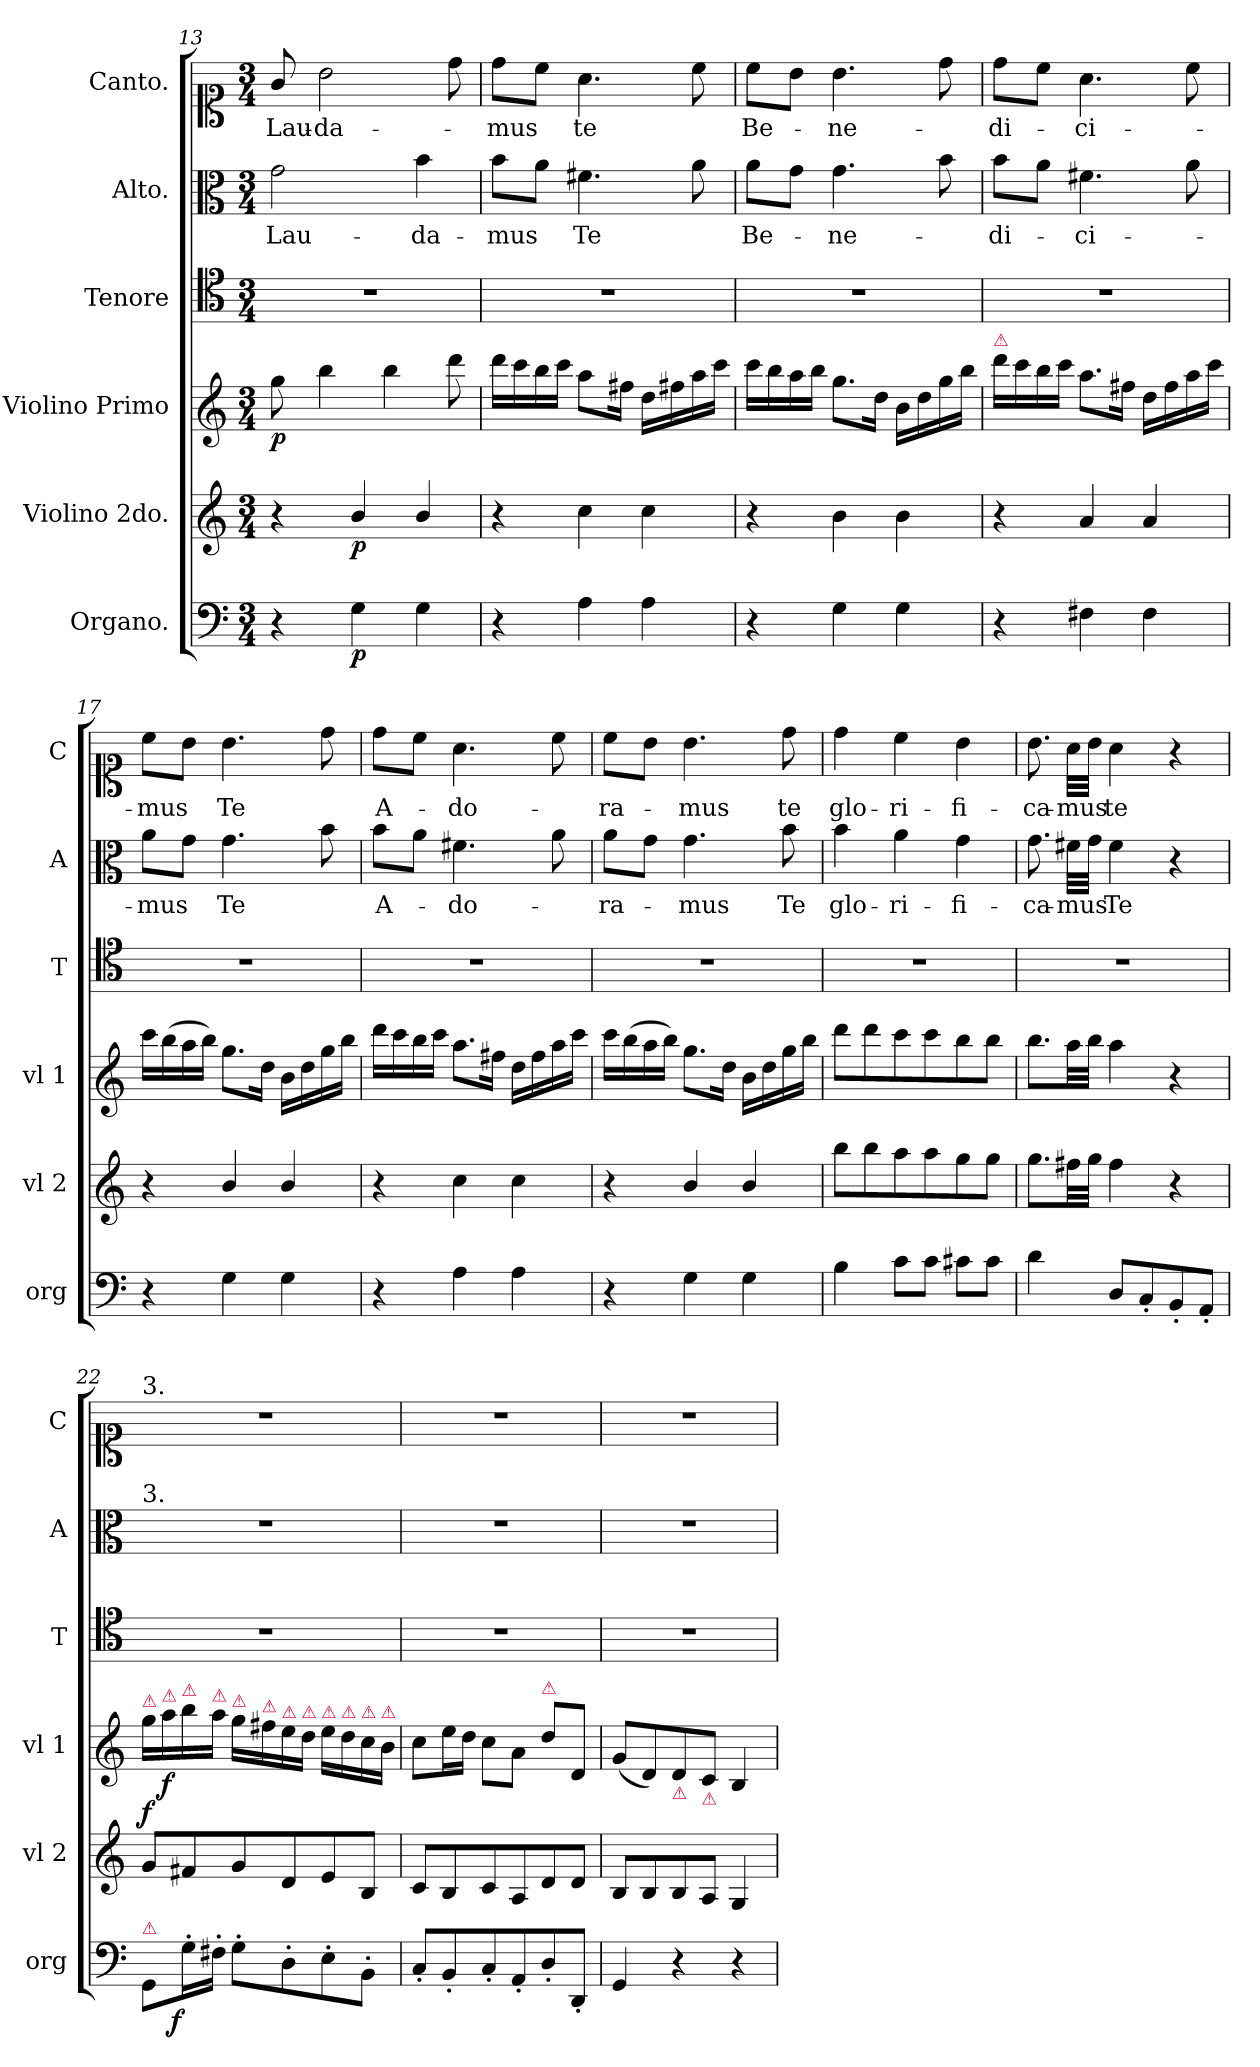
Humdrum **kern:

**kern	**dynam	**kern	**dynam	**kern	**dynam	**kern	**kern	**text	**kern	**text
*part6	*part6	*part5	*part5	*part4	*part4	*part3	*part2	*part2	*part1	*part1
*staff6	*staff6	*staff5	*staff5	*staff4	*staff4	*staff3	*staff2	*staff2	*staff1	*staff1
*I"Organo.	*	*I"Violino 2do.	*	*I"Violino Primo	*	*I"Tenore	*I"Alto.	*	*I"Canto.	*
*I'org	*	*I'vl 2	*	*I'vl 1	*	*I'T	*I'A	*	*I'C	*
*clefF4	*	*clefG2	*	*clefG2	*	*clefC4	*clefC3	*	*clefC1	*
*k[]	*	*k[]	*	*k[]	*	*k[]	*k[]	*	*k[]	*
*M3/4	*	*M3/4	*	*M3/4	*	*M3/4	*M3/4	*	*M3/4	*
=13	=13	=13	=13	=13	=13	=13	=13	=13	=13	=13
!	!	!	!	!	!LO:DY:b	!	!	!	!	!
4r	.	4r	.	8gg\	p	2.r	2g\	Lau-	8g/	Lau-
.	.	.	.	4bb\	.	.	.	.	2b\	-da-
!	!LO:DY:b	!	!LO:DY:b	!	!	!	!	!	!	!
4G\	p	4b/	p	.	.	.	.	.	.	.
.	.	.	.	4bb\	.	.	.	.	.	.
4G\	.	4b/	.	.	.	.	4b\	-da-	.	.
.	.	.	.	8ddd\	.	.	.	.	8dd\	.
=14	=14	=14	=14	=14	=14	=14	=14	=14	=14	=14
4r	.	4r	.	16ddd\LL	.	2.r	8b\L	-mus	8dd\L	-mus
.	.	.	.	16ccc\	.	.	.	.	.	.
.	.	.	.	16bb\	.	.	8a\J	.	8cc\J	.
.	.	.	.	16ccc\JJ	.	.	.	.	.	.
!	!	!	!	!LO:N:vis=8	!	!	!	!	!	!
4A\	.	4cc\	.	8.aa\L	.	.	4.f#X\	Te	4.a\	te
.	.	.	.	16ff#X\Jk	.	.	.	.	.	.
4A\	.	4cc\	.	16dd\LL	.	.	.	.	.	.
.	.	.	.	16ff#X\	.	.	.	.	.	.
.	.	.	.	16aa\	.	.	8a\	.	8cc\	.
.	.	.	.	16ccc\JJ	.	.	.	.	.	.
=15	=15	=15	=15	=15	=15	=15	=15	=15	=15	=15
4r	.	4r	.	16ccc\LL	.	2.r	8a\L	Be-	8cc\L	Be-
.	.	.	.	16bb\	.	.	.	.	.	.
.	.	.	.	16aa\	.	.	8g\J	.	8b\J	.
.	.	.	.	16bb\JJ	.	.	.	.	.	.
4G\	.	4b\	.	8.gg\L	.	.	4.g\	-ne-	4.b\	-ne-
.	.	.	.	16dd\Jk	.	.	.	.	.	.
4G\	.	4b\	.	16b\LL	.	.	.	.	.	.
.	.	.	.	16dd\	.	.	.	.	.	.
.	.	.	.	16gg\	.	.	8b\	.	8dd\	.
.	.	.	.	16bb\JJ	.	.	.	.	.	.
=16	=16	=16	=16	=16	=16	=16	=16	=16	=16	=16
!	!	!	!	!LO:TX:a:color=crimson:t=⚠	!	!	!	!	!	!
4r	.	4r	.	16ddd\LL	.	2.r	8b\L	-di-	8dd\L	-di-
.	.	.	.	16ccc\	.	.	.	.	.	.
.	.	.	.	16bb\	.	.	8a\J	.	8cc\J	.
.	.	.	.	16ccc\JJ	.	.	.	.	.	.
4F#X\	.	4a/	.	8.aa\L	.	.	4.f#X\	-ci-	4.a\	-ci-
.	.	.	.	16ff#X\Jk	.	.	.	.	.	.
4F#\	.	4a/	.	16dd\LL	.	.	.	.	.	.
.	.	.	.	16ff#\	.	.	.	.	.	.
.	.	.	.	16aa\	.	.	8a\	.	8cc\	.
.	.	.	.	16ccc\JJ	.	.	.	.	.	.
=17	=17	=17	=17	=17	=17	=17	=17	=17	=17	=17
4r	.	4r	.	16ccc\LL	.	2.r	8a\L	-mus	8cc\L	-mus
.	.	.	.	(>16bb\	.	.	.	.	.	.
.	.	.	.	16aa\	.	.	8g\J	.	8b\J	.
.	.	.	.	16bb\JJ)	.	.	.	.	.	.
4G\	.	4b/	.	8.gg\L	.	.	4.g\	Te	4.b\	Te
.	.	.	.	16dd\Jk	.	.	.	.	.	.
4G\	.	4b/	.	16b\LL	.	.	.	.	.	.
.	.	.	.	16dd\	.	.	.	.	.	.
.	.	.	.	16gg\	.	.	8b\	.	8dd\	.
.	.	.	.	16bb\JJ	.	.	.	.	.	.
=18	=18	=18	=18	=18	=18	=18	=18	=18	=18	=18
4r	.	4r	.	16ddd\LL	.	2.r	8b\L	A-	8dd\L	A-
.	.	.	.	16ccc\	.	.	.	.	.	.
.	.	.	.	16bb\	.	.	8a\J	.	8cc\J	.
.	.	.	.	16ccc\JJ	.	.	.	.	.	.
4A\	.	4cc\	.	8.aa\L	.	.	4.f#X\	-do-	4.a\	-do-
.	.	.	.	16ff#X\Jk	.	.	.	.	.	.
4A\	.	4cc\	.	16dd\LL	.	.	.	.	.	.
.	.	.	.	16ff#\	.	.	.	.	.	.
.	.	.	.	16aa\	.	.	8a\	.	8cc\	.
.	.	.	.	16ccc\JJ	.	.	.	.	.	.
=19	=19	=19	=19	=19	=19	=19	=19	=19	=19	=19
4r	.	4r	.	16ccc\LL	.	2.r	8a\L	-ra-	8cc\L	-ra-
.	.	.	.	(>16bb\	.	.	.	.	.	.
.	.	.	.	16aa\	.	.	8g\J	.	8b\J	.
.	.	.	.	16bb\JJ)	.	.	.	.	.	.
4G\	.	4b/	.	8.gg\L	.	.	4.g\	-mus	4.b\	-mus
.	.	.	.	16dd\Jk	.	.	.	.	.	.
4G\	.	4b/	.	16b\LL	.	.	.	.	.	.
.	.	.	.	16dd\	.	.	.	.	.	.
.	.	.	.	16gg\	.	.	8b\	Te	8dd\	te
.	.	.	.	16bb\JJ	.	.	.	.	.	.
=20	=20	=20	=20	=20	=20	=20	=20	=20	=20	=20
4B\	.	8bb\L	.	8ddd\L	.	2.r	4b\	glo-	4dd\	glo-
.	.	8bb\	.	8ddd\	.	.	.	.	.	.
8c\L	.	8aa\	.	8ccc\	.	.	4a\	-ri-	4cc\	-ri-
8c\J	.	8aa\	.	8ccc\	.	.	.	.	.	.
8c#X\L	.	8gg\	.	8bb\	.	.	4g\	-fi-	4b\	-fi-
8c#\J	.	8gg\J	.	8bb\J	.	.	.	.	.	.
=21	=21	=21	=21	=21	=21	=21	=21	=21	=21	=21
4d\	.	8.gg\L	.	8.bb\L	.	2.r	8.g\	-ca-	8.b\	-ca-
.	.	32ff#X\LL	.	32aa\LL	.	.	32f#X\LLL	-mus	32a\LLL	-mus
.	.	32gg\JJJ	.	32bb\JJJ	.	.	32g\JJJ	.	32b\JJJ	.
8D/L	.	4ff#\	.	4aa\	.	.	4f#\	Te	4a\	te
8C'>/	.	.	.	.	.	.	.	.	.	.
8BB'>/	.	4r	.	4r	.	.	4r	.	4r	.
8AA'>/J	.	.	.	.	.	.	.	.	.	.
=22	=22	=22	=22	=22	=22	=22	=22	=22	=22	=22
!	!	!	!	!	!	!	!	!	!LO:TX:a:t=3.	!
!	!	!	!	!	!	!	!LO:TX:a:t=3.	!	!	!
!	!	!	!	!LO:TX:a:color=crimson:t=⚠	!	!	!	!	!	!
!LO:TX:a:color=crimson:t=⚠	!	!	!	!	!	!	!	!	!	!
!	!	!	!LO:DY:a	!	!	!	!	!	!	!
8GG/L	.	8g/L	f	16gg\LL	.	2.r	2.r	.	2.r	.
!	!	!	!	!LO:TX:a:color=crimson:t=⚠	!	!	!	!	!	!
!	!	!	!	!	!LO:DY:b	!	!	!	!	!
.	.	.	.	16aa\	f	.	.	.	.	.
!	!	!	!	!LO:TX:a:color=crimson:t=⚠	!	!	!	!	!	!
!	!LO:DY:b:rj	!	!	!	!	!	!	!	!	!
16G'>\L	f	8f#X/	.	16bb\	.	.	.	.	.	.
!	!	!	!	!LO:TX:a:color=crimson:t=⚠	!	!	!	!	!	!
16F#X'>\JJ	.	.	.	16aa\JJ	.	.	.	.	.	.
!	!	!	!	!LO:TX:a:color=crimson:t=⚠	!	!	!	!	!	!
8G'>\L	.	8g/	.	16gg\LL	.	.	.	.	.	.
!	!	!	!	!LO:TX:a:color=crimson:t=⚠	!	!	!	!	!	!
.	.	.	.	16ff#X\	.	.	.	.	.	.
!	!	!	!	!LO:TX:a:color=crimson:t=⚠	!	!	!	!	!	!
8D'>\	.	8d/	.	16ee\	.	.	.	.	.	.
!	!	!	!	!LO:TX:a:color=crimson:t=⚠	!	!	!	!	!	!
.	.	.	.	16dd\JJ	.	.	.	.	.	.
!	!	!	!	!LO:TX:a:color=crimson:t=⚠	!	!	!	!	!	!
8E'>\	.	8e/	.	16ee\LL	.	.	.	.	.	.
!	!	!	!	!LO:TX:a:color=crimson:t=⚠	!	!	!	!	!	!
.	.	.	.	16dd\	.	.	.	.	.	.
!	!	!	!	!LO:TX:a:color=crimson:t=⚠	!	!	!	!	!	!
8BB'>\J	.	8B/J	.	16cc\	.	.	.	.	.	.
!	!	!	!	!LO:TX:a:color=crimson:t=⚠	!	!	!	!	!	!
.	.	.	.	16b\JJ	.	.	.	.	.	.
=23	=23	=23	=23	=23	=23	=23	=23	=23	=23	=23
8C'</L	.	8c/L	.	8cc\L	.	2.r	2.r	.	2.r	.
8BB'</	.	8B/	.	16ee\L	.	.	.	.	.	.
.	.	.	.	16dd\JJ	.	.	.	.	.	.
8C'</	.	8c/	.	8cc\L	.	.	.	.	.	.
8AA'</	.	8A/	.	8a\J	.	.	.	.	.	.
!	!	!	!	!LO:TX:a:color=crimson:t=⚠	!	!	!	!	!	!
8D'</	.	8d/	.	8dd\L	.	.	.	.	.	.
8DD'</J	.	8d/J	.	8d/J	.	.	.	.	.	.
=24	=24	=24	=24	=24	=24	=24	=24	=24	=24	=24
4GG/	.	8B/L	.	(<8g/L	.	2.r	2.r	.	2.r	.
.	.	8B/	.	8d/)	.	.	.	.	.	.
!	!	!	!	!LO:TX:b:color=crimson:t=⚠	!	!	!	!	!	!
4r	.	8B/	.	8d/	.	.	.	.	.	.
!	!	!	!	!LO:TX:b:color=crimson:t=⚠	!	!	!	!	!	!
.	.	8A/J	.	8c/J	.	.	.	.	.	.
4r	.	4G/	.	4B/	.	.	.	.	.	.
=	=	=	=	=	=	=	=	=	=	=
*-	*-	*-	*-	*-	*-	*-	*-	*-	*-	*-
